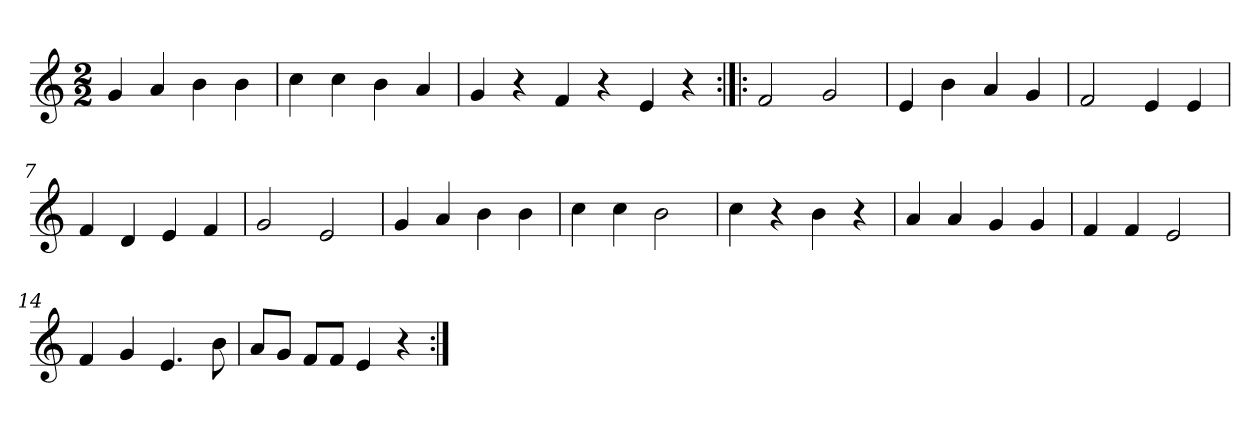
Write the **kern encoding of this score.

**kern
*part1
*staff1
*clefG2
*k[]
*M2/2
=1
4g/
4a/
4b\
4b\
=2
4cc\
4cc\
4b\
4a/
=3
4g/
4r
4f/
4r
4e/
4r
=4:|!|:
2f/
2g/
=5
4e/
4b\
4a/
4g/
=6
2f/
4e/
4e/
=7
4f/
4d/
4e/
4f/
=8
2g/
2e/
=9
4g/
4a/
4b\
4b\
=10
4cc\
4cc\
2b\
!!LO:LB:g=z
=11
4cc\
4r
4b\
4r
=12
4a/
4a/
4g/
4g/
=13
4f/
4f/
2e/
=14
4f/
4g/
4.e/
8b\
=15
8a/L
8g/J
8f/L
8f/J
4e/
4r
=:|!
*-
